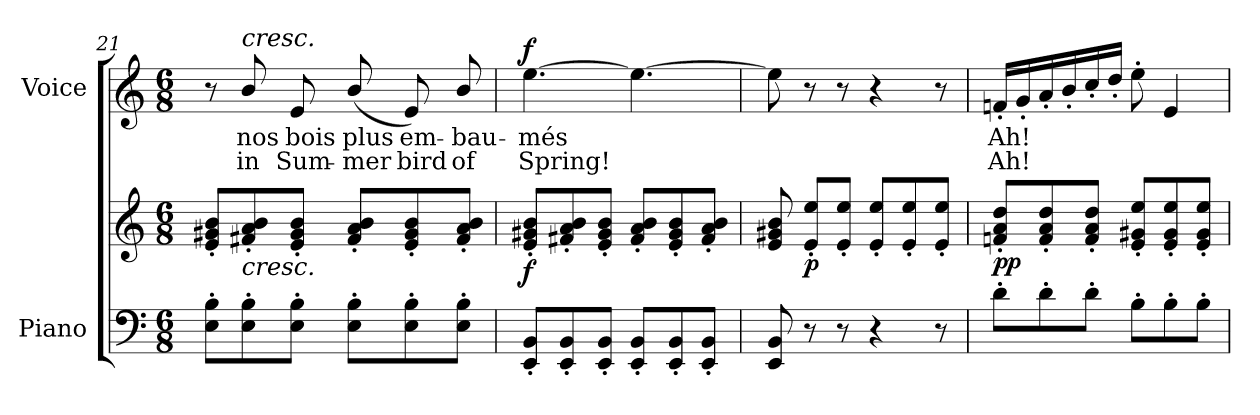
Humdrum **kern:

**kern	**kern	**dynam	**kern	**text	**text	**dynam
*part2	*part2	*part2	*part1	*part1	*part1	*part1
*staff3	*staff2	*staff2/3	*staff1	*staff1	*staff1	*staff1
*I"Piano	*	*	*I"Voice	*	*	*
*I'Pno	*	*	*	*	*	*
*clefF4	*clefG2	*	*clefG2	*	*	*
*k[]	*k[]	*	*k[]	*	*	*
*M6/8	*M6/8	*	*M6/8	*	*	*
=21	=21	=21	=21	=21	=21	=21
8E\' 8B\'L	8e/'> 8g#X/'> 8b/'>L	.	8r	.	.	.
!	!	!	!LO:TX:a:i:t=cresc.	!	!	!
!	!LO:TX:b:i:t=cresc.	!	!	!	!	!
8E\' 8B\'	8f#X/'< 8a/'< 8b/'<	.	8b/	nos	in	.
8E\' 8B\'J	8e/'< 8g#/'< 8b/'<J	.	8e/	bois	Sum-	.
8E\' 8B\'L	8f#/'< 8a/'< 8b/'<L	.	(8b/	plus	-mer	.
8E\' 8B\'	8e/'< 8g#/'< 8b/'<	.	8e/)	em-	bird	.
8E\' 8B\'J	8f#/'< 8a/'< 8b/'<J	.	8b/	-bau-	of	.
=22	=22	=22	=22	=22	=22	=22
!	!	!LO:DY:b	!	!	!	!LO:DY:a
8EE/' 8BB/'L	8e/'> 8g#X/'> 8b/'>L	f	[4.ee\	-més	Spring!	f
8EE/' 8BB/'	8f#X/'< 8a/'< 8b/'<	.	.	.	.	.
8EE/' 8BB/'J	8e/'< 8g#/'< 8b/'<J	.	.	.	.	.
8EE/' 8BB/'L	8f#/'< 8a/'< 8b/'<L	.	4.ee\_	.	.	.
8EE/' 8BB/'	8e/'< 8g#/'< 8b/'<	.	.	.	.	.
8EE/' 8BB/'J	8f#/'< 8a/'< 8b/'<J	.	.	.	.	.
=23	=23	=23	=23	=23	=23	=23
8EE/ 8BB/	8e/ 8g#X/ 8b/	.	8ee\]	.	.	.
!	!	!LO:DY:b	!	!	!	!
8r	8e/' 8ee/'L	p	8r	.	.	.
8r	8e/' 8ee/'J	.	8r	.	.	.
4r	8e/' 8ee/'L	.	4r	.	.	.
.	8e/' 8ee/'	.	.	.	.	.
8r	8e/' 8ee/'J	.	8r	.	.	.
=24	=24	=24	=24	=24	=24	=24
!	!	!LO:DY:b	!	!	!	!
8d'\L	8fn/' 8a/' 8dd/'L	pp	16fn'/LL	Ah!	Ah!	.
.	.	.	16g'/	.	.	.
8d'\	8f/' 8a/' 8dd/'	.	16a'/	.	.	.
.	.	.	16b'/	.	.	.
8d'\J	8f/' 8a/' 8dd/'J	.	16cc'/	.	.	.
.	.	.	16dd'/JJ	.	.	.
8B'\L	8e/' 8g#X/' 8ee/'L	.	8ee'\	.	.	.
8B'\	8e/' 8g#/' 8ee/'	.	4e/	.	.	.
8B'\J	8e/' 8g#/' 8ee/'J	.	.	.	.	.
=	=	=	=	=	=	=
*-	*-	*-	*-	*-	*-	*-
